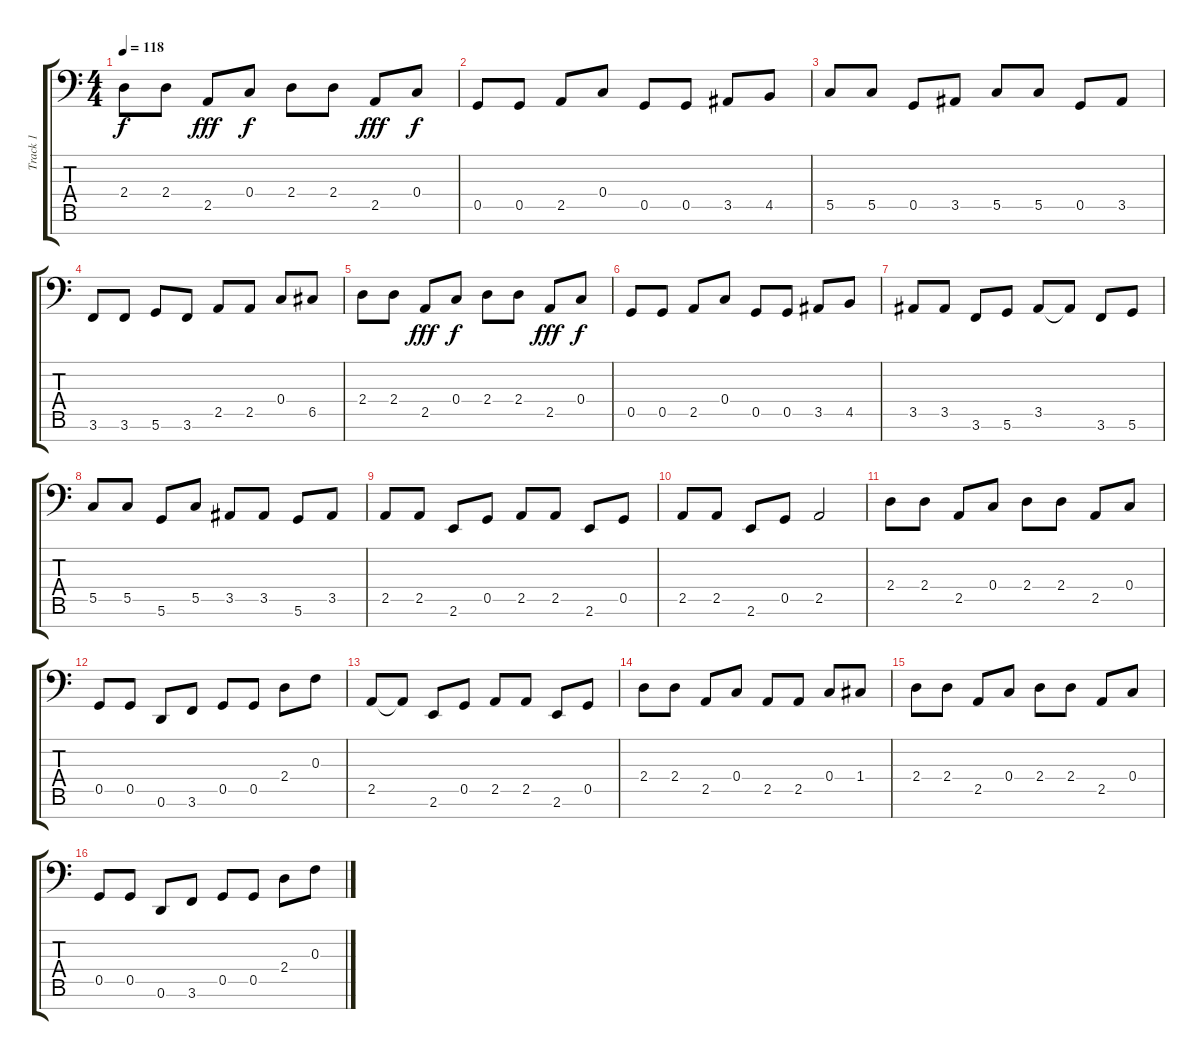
\track ("Track 1" "Track 1") {instrument synthbass2}
\staff {score tabs}
\tuning (D3 A2 F2 C2 G1 D1 A0) {hide}
\ts (4 4)
\tempo 118
\clef f4
\ks c
2.4.8{dy f instrument synthbass2} 2.4.8 2.5.8{dy fff} 0.4.8{dy f} 2.4.8 2.4.8 2.5.8{dy fff} 0.4.8{dy f} |
0.5.8 0.5.8 2.5.8 0.4.8 0.5.8 0.5.8 3.5.8 4.5.8 |
5.5.8 5.5.8 0.5.8 3.5.8 5.5.8 5.5.8 0.5.8 3.5.8 |
3.6.8 3.6.8 5.6.8 3.6.8 2.5.8 2.5.8 0.4.8 6.5.8 |
2.4.8 2.4.8 2.5.8{dy fff} 0.4.8{dy f} 2.4.8 2.4.8 2.5.8{dy fff} 0.4.8{dy f} |
0.5.8 0.5.8 2.5.8 0.4.8 0.5.8 0.5.8 3.5.8 4.5.8 |
3.5.8 3.5.8 3.6.8 5.6.8 3.5.8 3.5{t}.8 3.6.8 5.6.8 |
5.5.8 5.5.8 5.6.8 5.5.8 3.5.8 3.5.8 5.6.8 3.5.8 |
2.5.8 2.5.8 2.6.8 0.5.8 2.5.8 2.5.8 2.6.8 0.5.8 |
2.5.8 2.5.8 2.6.8 0.5.8 2.5.2 |
2.4.8 2.4.8 2.5.8 0.4.8 2.4.8 2.4.8 2.5.8 0.4.8 |
0.5.8 0.5.8 0.6.8 3.6.8 0.5.8 0.5.8 2.4.8 0.3.8 |
2.5.8 2.5{t}.8 2.6.8 0.5.8 2.5.8 2.5.8 2.6.8 0.5.8 |
2.4.8 2.4.8 2.5.8 0.4.8 2.5.8 2.5.8 0.4.8 1.4.8 |
2.4.8 2.4.8 2.5.8 0.4.8 2.4.8 2.4.8 2.5.8 0.4.8 |
0.5.8 0.5.8 0.6.8 3.6.8 0.5.8 0.5.8 2.4.8 0.3.8
